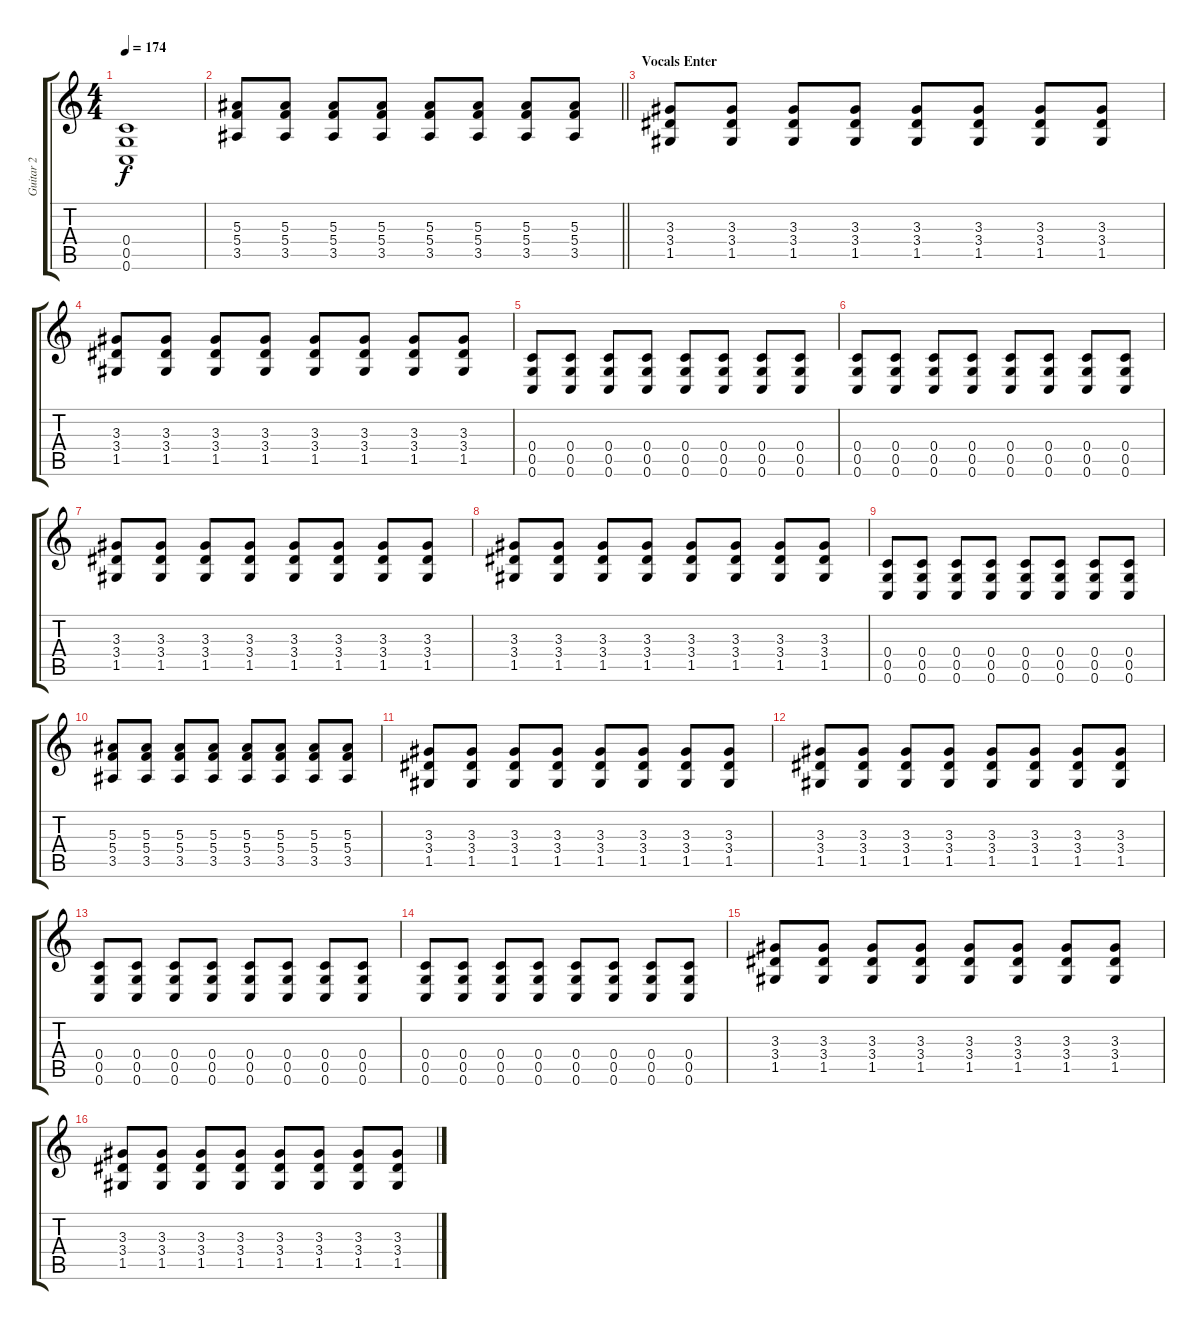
\track ("Guitar 2" "Guitar 2") {instrument distortionguitar}
\staff {score tabs}
\tuning (D4 A3 F3 C3 G2 C2) {hide}
\ts (4 4)
\tempo 174
\clef g2
\ks c
(0.4 0.5 0.6).1{dy f} |
\barLineRight lightlight
(5.3 5.4 3.5).8 (5.3 5.4 3.5).8 (5.3 5.4 3.5).8 (5.3 5.4 3.5).8 (5.3 5.4 3.5).8 (5.3 5.4 3.5).8 (5.3 5.4 3.5).8 (5.3 5.4 3.5).8 |
\section ("" "Vocals Enter")
(3.3 3.4 1.5).8 (3.3 3.4 1.5).8 (3.3 3.4 1.5).8 (3.3 3.4 1.5).8 (3.3 3.4 1.5).8 (3.3 3.4 1.5).8 (3.3 3.4 1.5).8 (3.3 3.4 1.5).8 |
(3.3 3.4 1.5).8 (3.3 3.4 1.5).8 (3.3 3.4 1.5).8 (3.3 3.4 1.5).8 (3.3 3.4 1.5).8 (3.3 3.4 1.5).8 (3.3 3.4 1.5).8 (3.3 3.4 1.5).8 |
(0.4 0.5 0.6).8 (0.4 0.5 0.6).8 (0.4 0.5 0.6).8 (0.4 0.5 0.6).8 (0.4 0.5 0.6).8 (0.4 0.5 0.6).8 (0.4 0.5 0.6).8 (0.4 0.5 0.6).8 |
(0.4 0.5 0.6).8 (0.4 0.5 0.6).8 (0.4 0.5 0.6).8 (0.4 0.5 0.6).8 (0.4 0.5 0.6).8 (0.4 0.5 0.6).8 (0.4 0.5 0.6).8 (0.4 0.5 0.6).8 |
(3.3 3.4 1.5).8 (3.3 3.4 1.5).8 (3.3 3.4 1.5).8 (3.3 3.4 1.5).8 (3.3 3.4 1.5).8 (3.3 3.4 1.5).8 (3.3 3.4 1.5).8 (3.3 3.4 1.5).8 |
(3.3 3.4 1.5).8 (3.3 3.4 1.5).8 (3.3 3.4 1.5).8 (3.3 3.4 1.5).8 (3.3 3.4 1.5).8 (3.3 3.4 1.5).8 (3.3 3.4 1.5).8 (3.3 3.4 1.5).8 |
(0.4 0.5 0.6).8 (0.4 0.5 0.6).8 (0.4 0.5 0.6).8 (0.4 0.5 0.6).8 (0.4 0.5 0.6).8 (0.4 0.5 0.6).8 (0.4 0.5 0.6).8 (0.4 0.5 0.6).8 |
(5.3 5.4 3.5).8 (5.3 5.4 3.5).8 (5.3 5.4 3.5).8 (5.3 5.4 3.5).8 (5.3 5.4 3.5).8 (5.3 5.4 3.5).8 (5.3 5.4 3.5).8 (5.3 5.4 3.5).8 |
(3.3 3.4 1.5).8 (3.3 3.4 1.5).8 (3.3 3.4 1.5).8 (3.3 3.4 1.5).8 (3.3 3.4 1.5).8 (3.3 3.4 1.5).8 (3.3 3.4 1.5).8 (3.3 3.4 1.5).8 |
(3.3 3.4 1.5).8 (3.3 3.4 1.5).8 (3.3 3.4 1.5).8 (3.3 3.4 1.5).8 (3.3 3.4 1.5).8 (3.3 3.4 1.5).8 (3.3 3.4 1.5).8 (3.3 3.4 1.5).8 |
(0.4 0.5 0.6).8 (0.4 0.5 0.6).8 (0.4 0.5 0.6).8 (0.4 0.5 0.6).8 (0.4 0.5 0.6).8 (0.4 0.5 0.6).8 (0.4 0.5 0.6).8 (0.4 0.5 0.6).8 |
(0.4 0.5 0.6).8 (0.4 0.5 0.6).8 (0.4 0.5 0.6).8 (0.4 0.5 0.6).8 (0.4 0.5 0.6).8 (0.4 0.5 0.6).8 (0.4 0.5 0.6).8 (0.4 0.5 0.6).8 |
(3.3 3.4 1.5).8 (3.3 3.4 1.5).8 (3.3 3.4 1.5).8 (3.3 3.4 1.5).8 (3.3 3.4 1.5).8 (3.3 3.4 1.5).8 (3.3 3.4 1.5).8 (3.3 3.4 1.5).8 |
(3.3 3.4 1.5).8 (3.3 3.4 1.5).8 (3.3 3.4 1.5).8 (3.3 3.4 1.5).8 (3.3 3.4 1.5).8 (3.3 3.4 1.5).8 (3.3 3.4 1.5).8 (3.3 3.4 1.5).8
